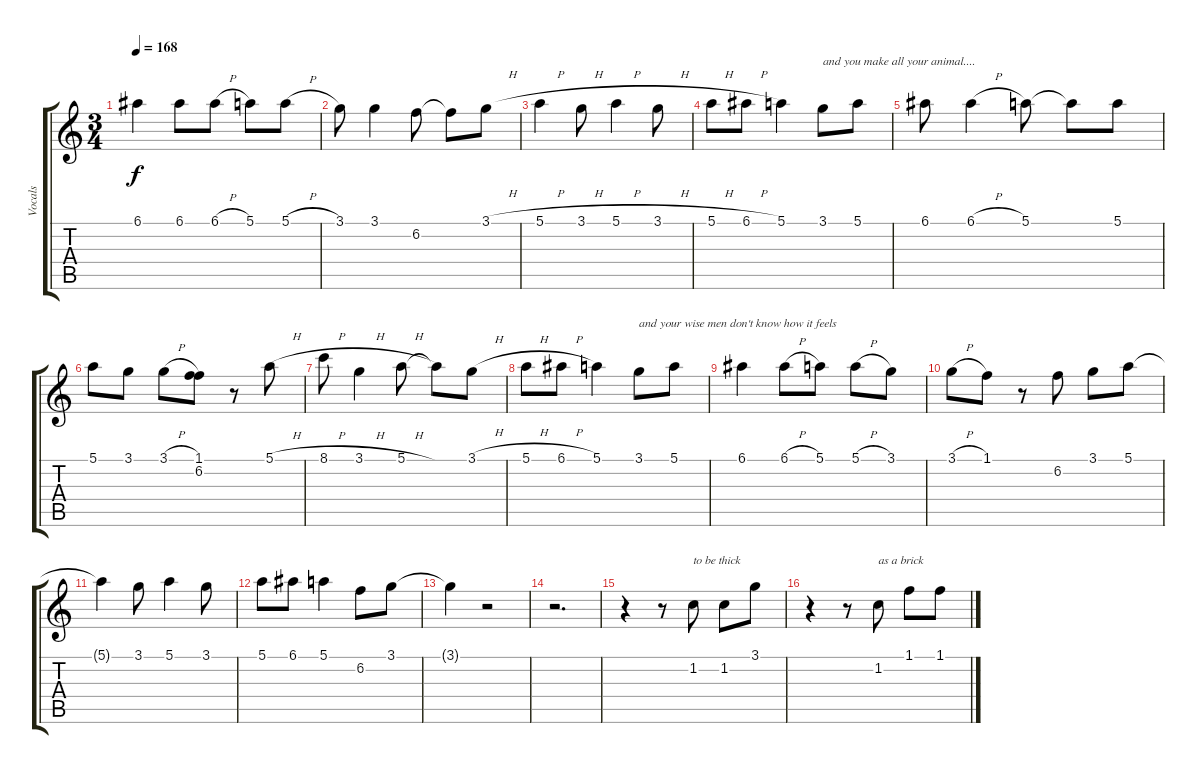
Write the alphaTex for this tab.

\track ("Vocals" "Vocals") {instrument acousticguitarnylon}
\staff {score tabs}
\tuning (E4 B3 G3 D3 A2 E2) {hide}
\ts (3 4)
\tempo 168
\clef g2
\ks c
6.1.4{dy f} 6.1.8 6.1{h}.8 5.1.8 5.1{h}.8 |
3.1.8 3.1.4 6.2.8 6.2{t}.8 3.1{h}.8 |
5.1{h}.4 3.1{h}.8 5.1{h}.4 3.1{h}.8 |
5.1{h}.8 6.1{h}.8 5.1.4 3.1.8{txt "and you make all your animal...."} 5.1.8 |
6.1.8 6.1{h}.4 5.1.8 5.1{t}.8 5.1.8 |
5.1.8 3.1.8 3.1{h}.8 (1.1 6.2).8 r.8 5.1{h}.8 |
8.1{h}.8 3.1{h}.4 5.1{h}.8 5.1{t}.8 3.1{h}.8 |
5.1{h}.8 6.1{h}.8 5.1.4 3.1.8{txt "and your wise men don't know how it feels"} 5.1.8 |
6.1.4 6.1{h}.8 5.1.8 5.1{h}.8 3.1.8 |
3.1{h}.8 1.1.8 r.8 6.2.8 3.1.8 5.1.8 |
5.1{t}.4 3.1.8 5.1.4 3.1.8 |
5.1.8 6.1.8 5.1.4 6.2.8 3.1.8 |
3.1{t}.4 r.2 |
r.2{d} |
r.4 r.8 1.2.8{txt "to be thick"} 1.2.8 3.1.8 |
r.4 r.8 1.2.8{txt "as a brick"} 1.1.8 1.1.8
